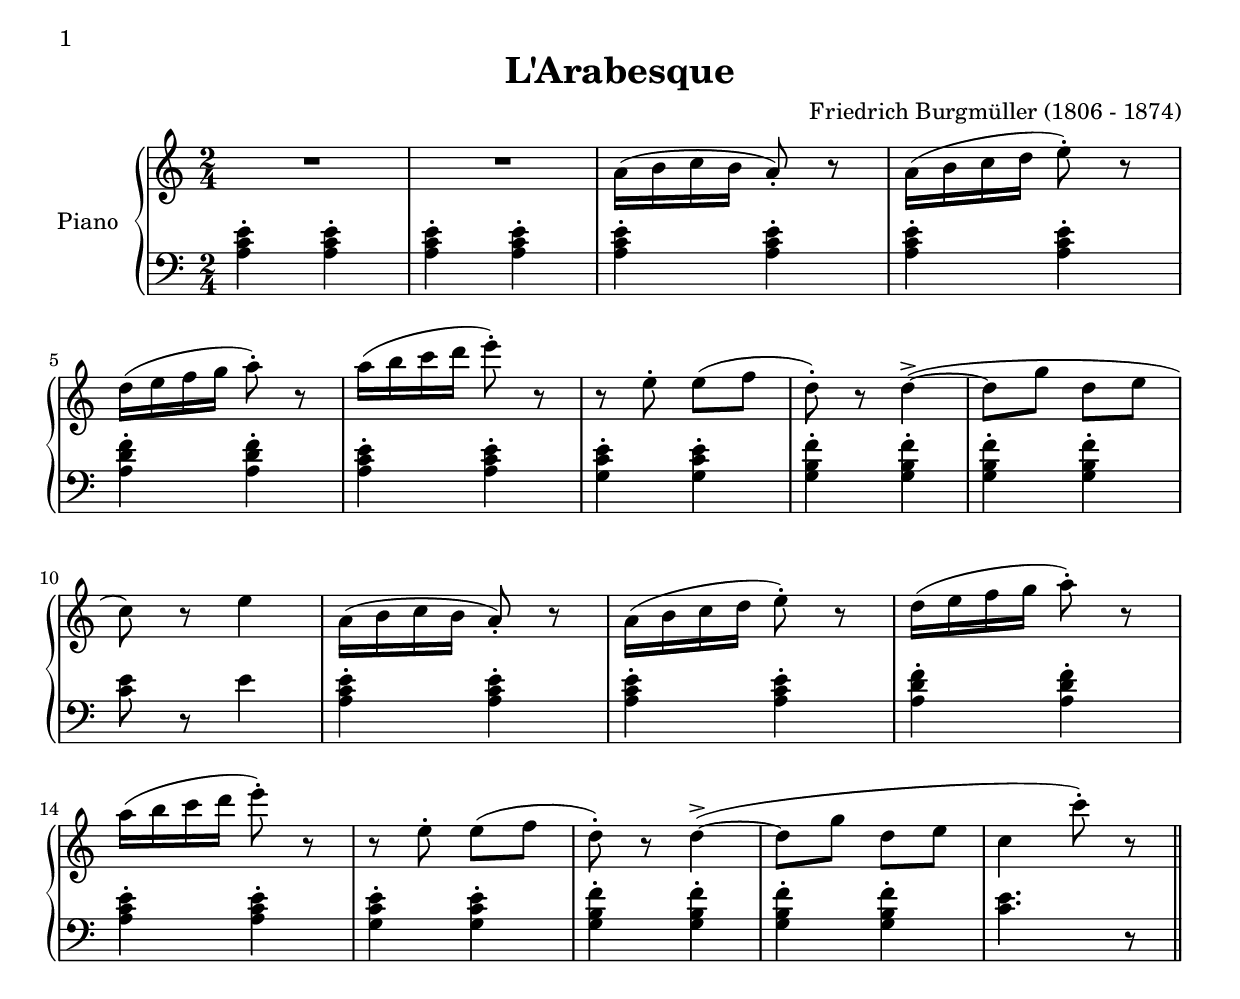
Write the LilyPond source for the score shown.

\version "2.20"

\header {
  title = 	"L'Arabesque"
  composer =	"Friedrich Burgmüller (1806 - 1874)"
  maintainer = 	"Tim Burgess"
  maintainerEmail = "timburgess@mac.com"
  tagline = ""
}

\paper {
    oddHeaderMarkup = \markup {
        \fill-line
        {
          \fromproperty #'page:page-number-string                   %% left
          \on-the-fly #not-first-page \fromproperty #'header:title  %% center
          " "                                                       %% right
         }
    }
    evenHeaderMarkup = \oddHeaderMarkup
}

global = {
  \key c \major
  \numericTimeSignature \time 2/4
  %\tempo 4 = 96
}

primaryone = \relative g' {
  a16( b16 c16 b16 a8-.) r8 | a16( b16 c16 d16 e8-.) r8 |
}

primarytwo = \relative g'' {
  d16( e16 f16 g16 a8-.) r8 |
}

primarythree = \relative g'' {
  a16( b16 c16 d16 e8-.) r8 |
}

secondaryonetwo = \relative g'' {
  r8 e8-. e8( f8 d8-.) r8 d4~(-> d8 g8 d8 e8 
}

secondarythree = \relative g' {
  c8) r8 e4
}

aminor = \relative g { <a c e>4-. <a c e>4-. }
dminor = \relative g { <a d f>4-. <a d f>4-. }
cmajor = \relative g { <g c e>4-. <g c e>4-. }
gseven = \relative g { <g b f'>4-. <g b f'>4-. }

rh =  {
  \clef "treble"
  \relative g {
  R2*2
  \primaryone \break
  \primarytwo \primarythree
  \secondaryonetwo \break
  \secondarythree \primaryone \primarytwo \break
  \primarythree \secondaryonetwo c'4 c'8)-. r8

    \bar "||"
  }
}

lh =  {
  \clef "bass"
  \relative g {
  \aminor \aminor \aminor \aminor \dminor \aminor
  \cmajor \gseven \gseven
  <c e>8 r8 e4 |
  \aminor \aminor \dminor \aminor
  \cmajor \gseven \gseven <c e>4. r8
  }
}

\score {
   \context PianoStaff \with { instrumentName = "Piano" } << 
      \context Staff = "rh" <<
        \global
        \rh
      >>
      \context Staff = "lh" <<
        \global
        \lh
      >>
    >>
  \layout { }
  \midi { }
}

